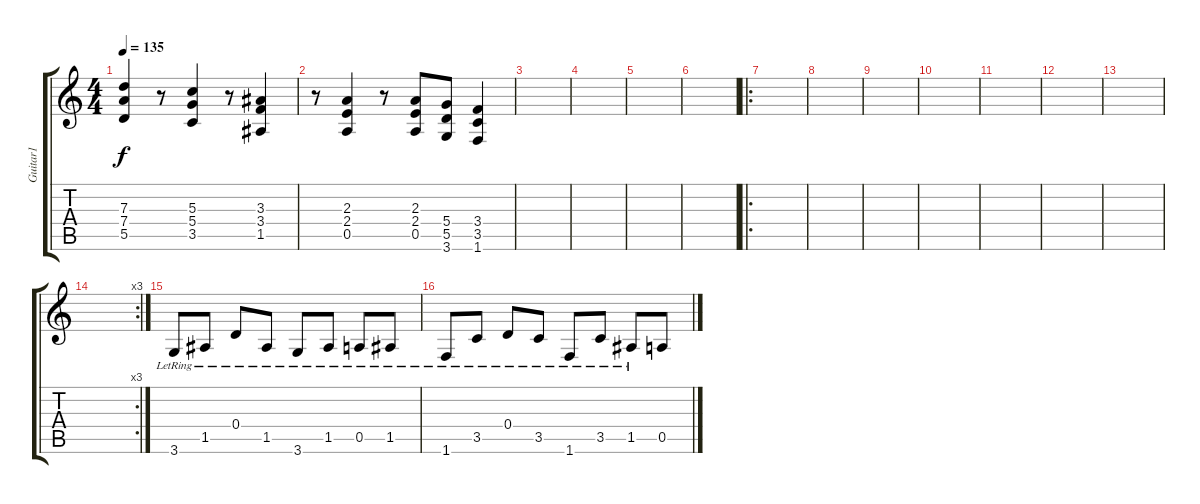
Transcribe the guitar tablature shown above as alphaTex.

\track ("Guitar1" "Guitar1") {instrument acousticguitarnylon}
\staff {score tabs}
\tuning (E4 B3 G3 D3 A2 E2) {hide}
\ts (4 4)
\tempo 135
\clef g2
\ks c
(7.3 7.4 5.5).4{dy f} r.8 (5.3 5.4 3.5).4 r.8 (3.3 3.4 1.5).4 |
r.8 (2.3 2.4 0.5).4 r.8 (2.3 2.4 0.5).8 (5.4 5.5 3.6).8 (3.4 3.5 1.6).4 |
|
|
|
|
\ro
|
|
|
|
|
|
|
\rc 3
|
3.6{lr}.8 1.5{lr}.8 0.4{lr}.8 1.5{lr}.8 3.6{lr}.8 1.5{lr}.8 0.5{lr}.8 1.5{lr}.8 |
1.6{lr}.8 3.5{lr}.8 0.4{lr}.8 3.5{lr}.8 1.6{lr}.8 3.5{lr}.8 1.5{lr}.8 0.5.8
